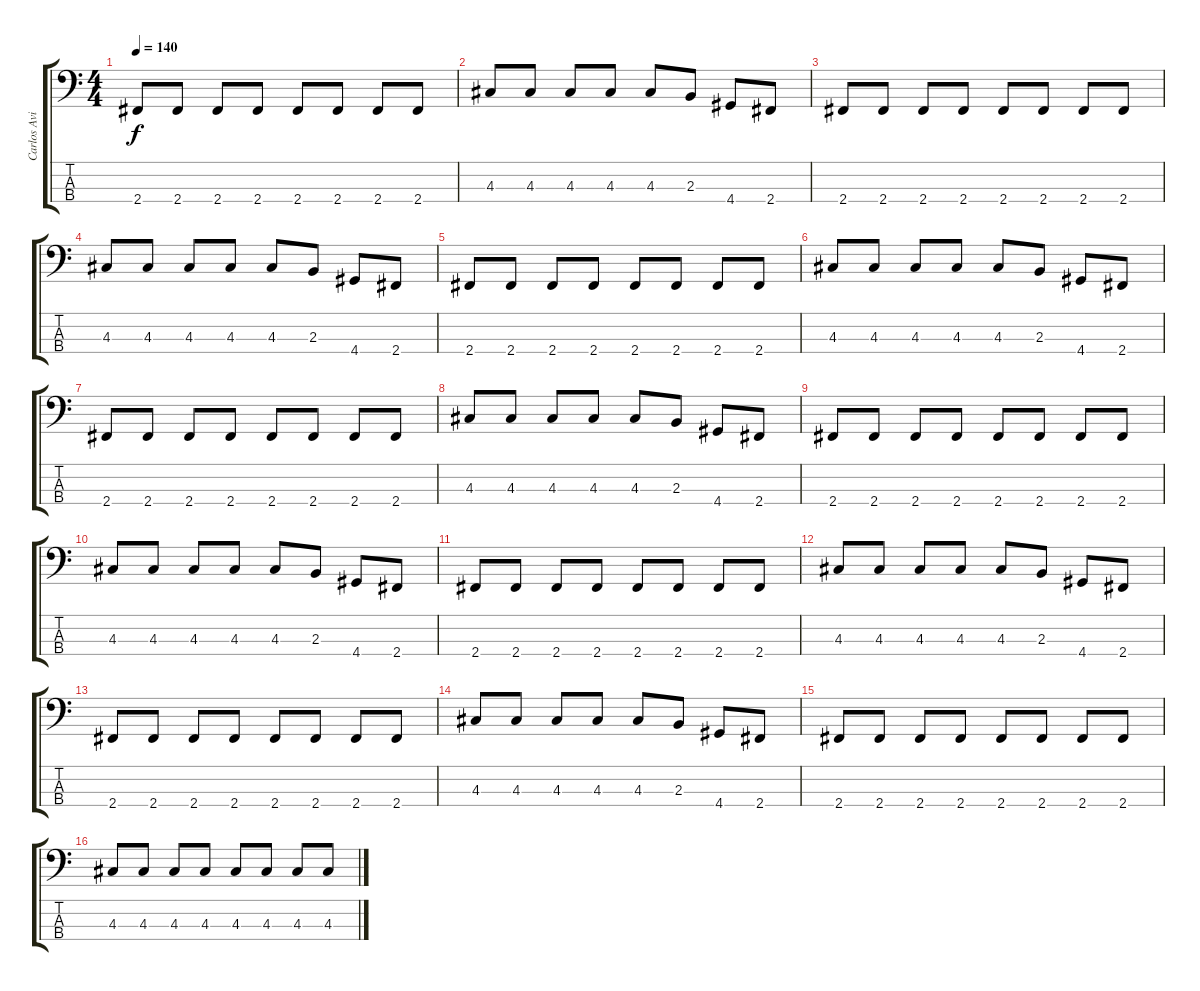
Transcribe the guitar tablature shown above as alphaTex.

\track ("Carlos Avilez" "Carlos Avi") {instrument electricbassfinger}
\staff {score tabs}
\tuning (G2 D2 A1 E1) {hide}
\ts (4 4)
\tempo 140
\clef f4
\ks c
2.4.8{dy f} 2.4.8 2.4.8 2.4.8 2.4.8 2.4.8 2.4.8 2.4.8 |
4.3.8 4.3.8 4.3.8 4.3.8 4.3.8 2.3.8 4.4.8 2.4.8 |
2.4.8 2.4.8 2.4.8 2.4.8 2.4.8 2.4.8 2.4.8 2.4.8 |
4.3.8 4.3.8 4.3.8 4.3.8 4.3.8 2.3.8 4.4.8 2.4.8 |
2.4.8 2.4.8 2.4.8 2.4.8 2.4.8 2.4.8 2.4.8 2.4.8 |
4.3.8 4.3.8 4.3.8 4.3.8 4.3.8 2.3.8 4.4.8 2.4.8 |
2.4.8 2.4.8 2.4.8 2.4.8 2.4.8 2.4.8 2.4.8 2.4.8 |
4.3.8 4.3.8 4.3.8 4.3.8 4.3.8 2.3.8 4.4.8 2.4.8 |
2.4.8 2.4.8 2.4.8 2.4.8 2.4.8 2.4.8 2.4.8 2.4.8 |
4.3.8 4.3.8 4.3.8 4.3.8 4.3.8 2.3.8 4.4.8 2.4.8 |
2.4.8 2.4.8 2.4.8 2.4.8 2.4.8 2.4.8 2.4.8 2.4.8 |
4.3.8 4.3.8 4.3.8 4.3.8 4.3.8 2.3.8 4.4.8 2.4.8 |
2.4.8 2.4.8 2.4.8 2.4.8 2.4.8 2.4.8 2.4.8 2.4.8 |
4.3.8 4.3.8 4.3.8 4.3.8 4.3.8 2.3.8 4.4.8 2.4.8 |
2.4.8 2.4.8 2.4.8 2.4.8 2.4.8 2.4.8 2.4.8 2.4.8 |
4.3.8 4.3.8 4.3.8 4.3.8 4.3.8 4.3.8 4.3.8 4.3.8
